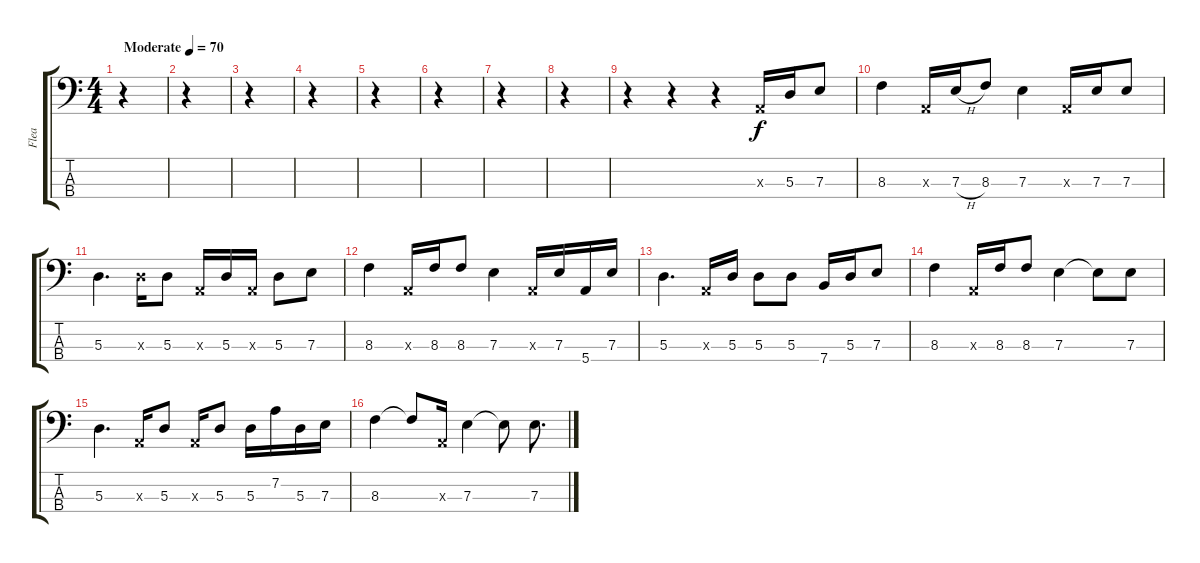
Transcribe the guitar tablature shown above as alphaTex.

\track ("Flea" "Flea") {instrument electricbassfinger}
\staff {score tabs}
\tuning (G2 D2 A1 E1) {hide}
\ts (4 4)
\tempo (70 "Moderate")
\clef f4
\ks c
r.4{dy f instrument electricbassfinger} |
r.4 |
r.4 |
r.4 |
r.4 |
r.4 |
r.4 |
r.4 |
r.4 r.4 r.4 0.3{x}.16 5.3.16 7.3.8 |
8.3.4 0.3{x}.16 7.3{h}.16 8.3.8 7.3.4 0.3{x}.16 7.3.16 7.3.8 |
5.3.4{d} 5.3{x}.16 5.3.8 0.3{x}.16 5.3.16 0.3{x}.16 5.3.8 7.3.8 |
8.3.4 0.3{x}.16 8.3.16 8.3.8 7.3.4 0.3{x}.16 7.3.16 5.4.16 7.3.16 |
5.3.4{d} 0.3{x}.16 5.3.16 5.3.8 5.3.8 7.4.16 5.3.16 7.3.8 |
8.3.4 0.3{x}.16 8.3.16 8.3.8 7.3.4 7.3{t}.8 7.3.8 |
5.3.4{d} 0.3{x}.16 5.3.8 0.3{x}.16 5.3.8 5.3.16 7.2.16 5.3.16 7.3.16 |
8.3.4 8.3{t}.8 0.3{x}.16 7.3.4 7.3{t}.8 7.3.8{d}
